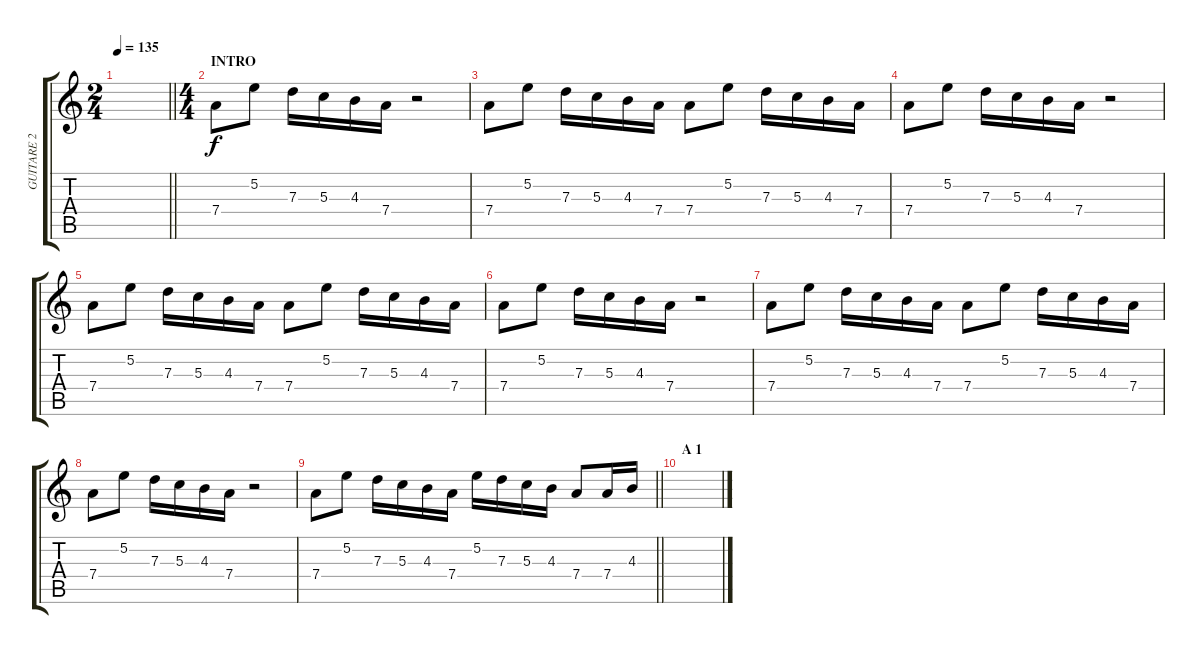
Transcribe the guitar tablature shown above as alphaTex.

\track ("GUITARE 2" "GUITARE 2") {instrument distortionguitar}
\staff {score tabs}
\tuning (E4 B3 G3 D3 A2 E2) {hide}
\ts (2 4)
\tempo 135
\clef g2
\barLineRight lightlight
\ks c
|
\ts (4 4)
\section ("" "INTRO")
7.4.8 5.2.8 7.3.16 5.3.16 4.3.16 7.4.16 r.2 |
7.4.8 5.2.8 7.3.16 5.3.16 4.3.16 7.4.16 7.4.8 5.2.8 7.3.16 5.3.16 4.3.16 7.4.16 |
7.4.8 5.2.8 7.3.16 5.3.16 4.3.16 7.4.16 r.2 |
7.4.8 5.2.8 7.3.16 5.3.16 4.3.16 7.4.16 7.4.8 5.2.8 7.3.16 5.3.16 4.3.16 7.4.16 |
7.4.8 5.2.8 7.3.16 5.3.16 4.3.16 7.4.16 r.2 |
7.4.8 5.2.8 7.3.16 5.3.16 4.3.16 7.4.16 7.4.8 5.2.8 7.3.16 5.3.16 4.3.16 7.4.16 |
7.4.8 5.2.8 7.3.16 5.3.16 4.3.16 7.4.16 r.2 |
\barLineRight lightlight
7.4.8 5.2.8 7.3.16 5.3.16 4.3.16 7.4.16 5.2.16 7.3.16 5.3.16 4.3.16 7.4.8 7.4.16 4.3.16 |
\section ("" "A 1")
